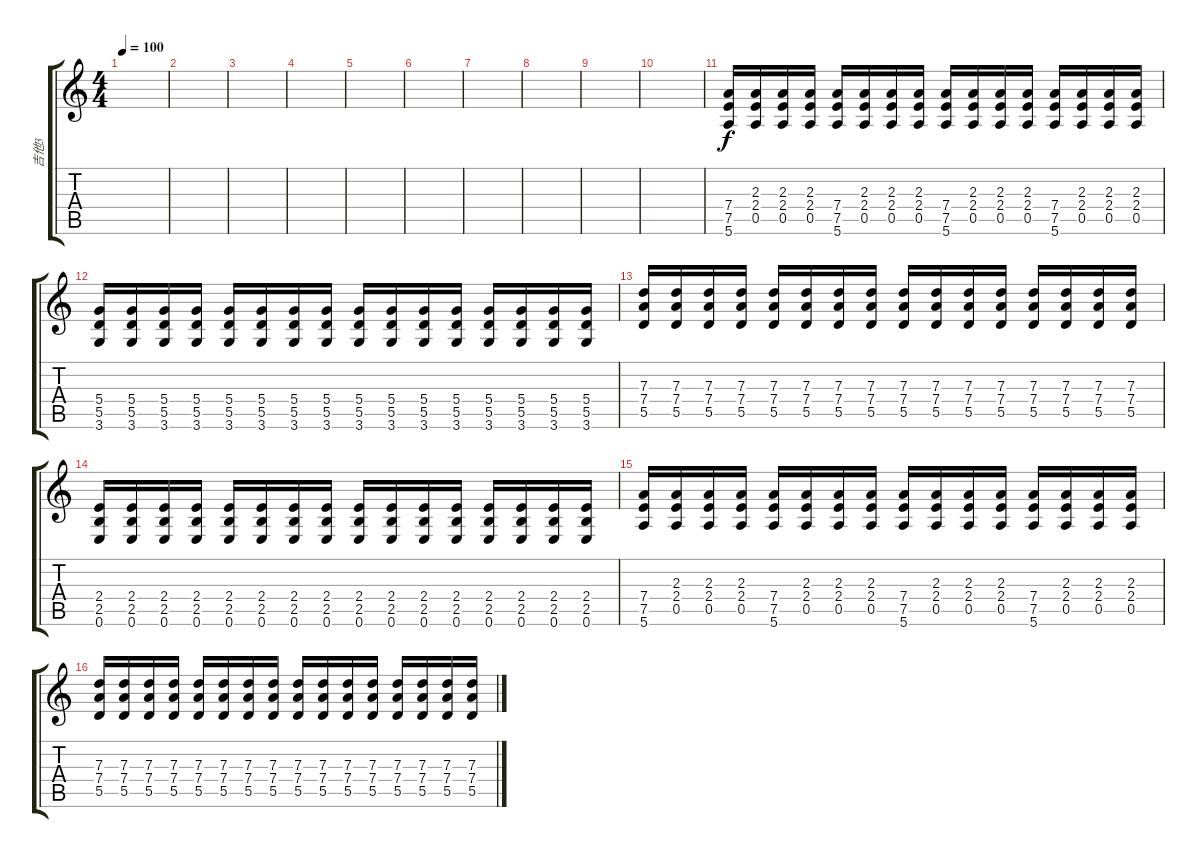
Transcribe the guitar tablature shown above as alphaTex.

\track ("吉他3" "吉他3") {instrument overdrivenguitar}
\staff {score tabs}
\tuning (E4 B3 G3 D3 A2 E2) {hide}
\ts (4 4)
\tempo 100
\clef g2
\ks c
|
|
|
|
|
|
|
|
|
|
(7.4 7.5 5.6).16 (2.3 2.4 0.5).16 (2.3 2.4 0.5).16 (2.3 2.4 0.5).16 (7.4 7.5 5.6).16 (2.3 2.4 0.5).16 (2.3 2.4 0.5).16 (2.3 2.4 0.5).16 (7.4 7.5 5.6).16 (2.3 2.4 0.5).16 (2.3 2.4 0.5).16 (2.3 2.4 0.5).16 (7.4 7.5 5.6).16 (2.3 2.4 0.5).16 (2.3 2.4 0.5).16 (2.3 2.4 0.5).16 |
(5.4 5.5 3.6).16 (5.4 5.5 3.6).16 (5.4 5.5 3.6).16 (5.4 5.5 3.6).16 (5.4 5.5 3.6).16 (5.4 5.5 3.6).16 (5.4 5.5 3.6).16 (5.4 5.5 3.6).16 (5.4 5.5 3.6).16 (5.4 5.5 3.6).16 (5.4 5.5 3.6).16 (5.4 5.5 3.6).16 (5.4 5.5 3.6).16 (5.4 5.5 3.6).16 (5.4 5.5 3.6).16 (5.4 5.5 3.6).16 |
(7.3 7.4 5.5).16 (7.3 7.4 5.5).16 (7.3 7.4 5.5).16 (7.3 7.4 5.5).16 (7.3 7.4 5.5).16 (7.3 7.4 5.5).16 (7.3 7.4 5.5).16 (7.3 7.4 5.5).16 (7.3 7.4 5.5).16 (7.3 7.4 5.5).16 (7.3 7.4 5.5).16 (7.3 7.4 5.5).16 (7.3 7.4 5.5).16 (7.3 7.4 5.5).16 (7.3 7.4 5.5).16 (7.3 7.4 5.5).16 |
(2.4 2.5 0.6).16 (2.4 2.5 0.6).16 (2.4 2.5 0.6).16 (2.4 2.5 0.6).16 (2.4 2.5 0.6).16 (2.4 2.5 0.6).16 (2.4 2.5 0.6).16 (2.4 2.5 0.6).16 (2.4 2.5 0.6).16 (2.4 2.5 0.6).16 (2.4 2.5 0.6).16 (2.4 2.5 0.6).16 (2.4 2.5 0.6).16 (2.4 2.5 0.6).16 (2.4 2.5 0.6).16 (2.4 2.5 0.6).16 |
(7.4 7.5 5.6).16 (2.3 2.4 0.5).16 (2.3 2.4 0.5).16 (2.3 2.4 0.5).16 (7.4 7.5 5.6).16 (2.3 2.4 0.5).16 (2.3 2.4 0.5).16 (2.3 2.4 0.5).16 (7.4 7.5 5.6).16 (2.3 2.4 0.5).16 (2.3 2.4 0.5).16 (2.3 2.4 0.5).16 (7.4 7.5 5.6).16 (2.3 2.4 0.5).16 (2.3 2.4 0.5).16 (2.3 2.4 0.5).16 |
(7.3 7.4 5.5).16 (7.3 7.4 5.5).16 (7.3 7.4 5.5).16 (7.3 7.4 5.5).16 (7.3 7.4 5.5).16 (7.3 7.4 5.5).16 (7.3 7.4 5.5).16 (7.3 7.4 5.5).16 (7.3 7.4 5.5).16 (7.3 7.4 5.5).16 (7.3 7.4 5.5).16 (7.3 7.4 5.5).16 (7.3 7.4 5.5).16 (7.3 7.4 5.5).16 (7.3 7.4 5.5).16 (7.3 7.4 5.5).16
